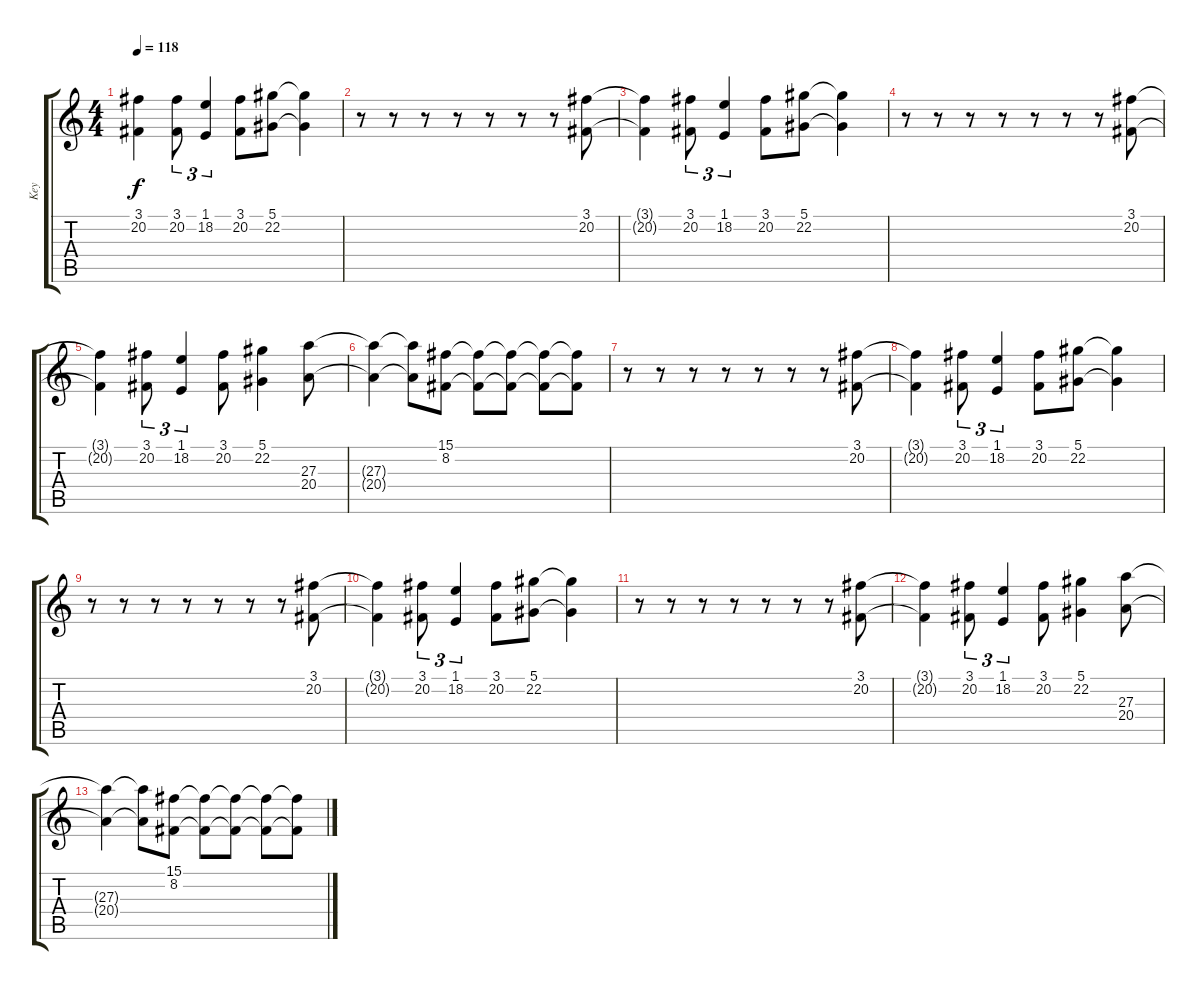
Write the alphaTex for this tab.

\track ("Key" "Key") {instrument stringensemble1}
\staff {score tabs}
\tuning (Eb4 Bb3 Gb3 Db3 Ab2 Eb2) {hide}
\ts (4 4)
\tempo 118
\clef g2
\ks c
(3.1{t} 20.2{t}).4{dy f} (3.1 20.2).8{tu (3 2)} (1.1 18.2).4{tu (3 2)} (3.1 20.2).8 (5.1 22.2).8 (5.1{t} 22.2{t}).4 |
r.8 r.8 r.8 r.8 r.8 r.8 r.8 (3.1 20.2).8 |
(3.1{t} 20.2{t}).4 (3.1 20.2).8{tu (3 2)} (1.1 18.2).4{tu (3 2)} (3.1 20.2).8 (5.1 22.2).8 (5.1{t} 22.2{t}).4 |
r.8 r.8 r.8 r.8 r.8 r.8 r.8 (3.1 20.2).8 |
(3.1{t} 20.2{t}).4 (3.1 20.2).8{tu (3 2)} (1.1 18.2).4{tu (3 2)} (3.1 20.2).8 (5.1 22.2).4 (27.3 20.4).8 |
(27.3{t} 20.4{t}).4 (27.3{t} 20.4{t}).8 (15.1 8.2).8 (15.1{t} 8.2{t}).8 (15.1{t} 8.2{t}).8 (15.1{t} 8.2{t}).8 (15.1{t} 8.2{t}).8 |
r.8 r.8 r.8 r.8 r.8 r.8 r.8 (3.1 20.2).8 |
(3.1{t} 20.2{t}).4 (3.1 20.2).8{tu (3 2)} (1.1 18.2).4{tu (3 2)} (3.1 20.2).8 (5.1 22.2).8 (5.1{t} 22.2{t}).4 |
r.8 r.8 r.8 r.8 r.8 r.8 r.8 (3.1 20.2).8 |
(3.1{t} 20.2{t}).4 (3.1 20.2).8{tu (3 2)} (1.1 18.2).4{tu (3 2)} (3.1 20.2).8 (5.1 22.2).8 (5.1{t} 22.2{t}).4 |
r.8 r.8 r.8 r.8 r.8 r.8 r.8 (3.1 20.2).8 |
(3.1{t} 20.2{t}).4 (3.1 20.2).8{tu (3 2)} (1.1 18.2).4{tu (3 2)} (3.1 20.2).8 (5.1 22.2).4 (27.3 20.4).8 |
(27.3{t} 20.4{t}).4 (27.3{t} 20.4{t}).8 (15.1 8.2).8 (15.1{t} 8.2{t}).8 (15.1{t} 8.2{t}).8 (15.1{t} 8.2{t}).8 (15.1{t} 8.2{t}).8
